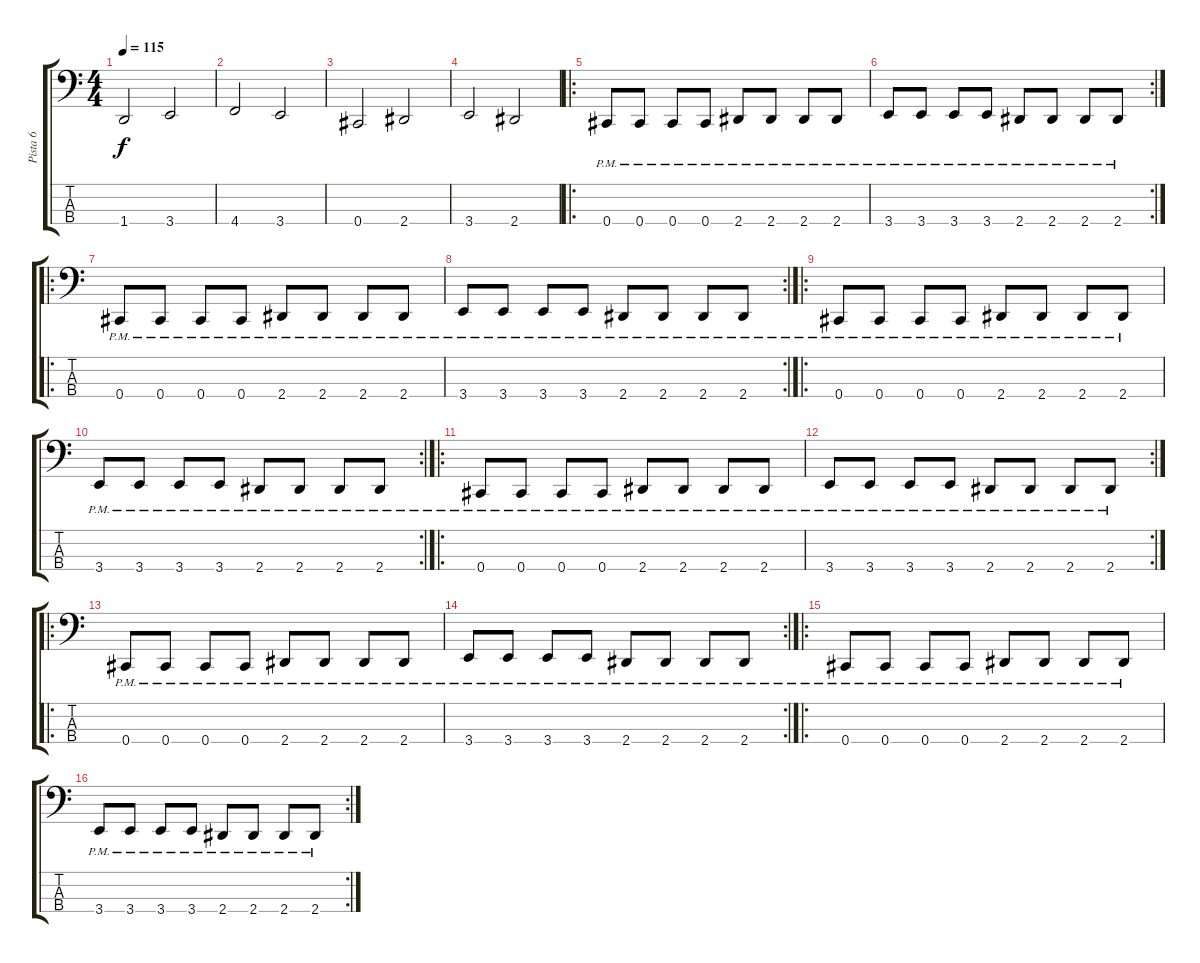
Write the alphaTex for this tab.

\track ("Pista 6" "Pista 6") {instrument electricbassfinger}
\staff {score tabs}
\tuning (E2 B1 Gb1 Db1) {hide}
\ts (4 4)
\tempo 115
\clef f4
\ks c
1.4.2{dy f} 3.4.2 |
4.4.2 3.4.2 |
0.4.2 2.4.2 |
3.4.2 2.4.2 |
\ro
0.4{pm}.8 0.4{pm}.8 0.4{pm}.8 0.4{pm}.8 2.4{pm}.8 2.4{pm}.8 2.4{pm}.8 2.4{pm}.8 |
\rc 2
3.4{pm}.8 3.4{pm}.8 3.4{pm}.8 3.4{pm}.8 2.4{pm}.8 2.4{pm}.8 2.4{pm}.8 2.4{pm}.8 |
\ro
0.4{pm}.8 0.4{pm}.8 0.4{pm}.8 0.4{pm}.8 2.4{pm}.8 2.4{pm}.8 2.4{pm}.8 2.4{pm}.8 |
\rc 2
3.4{pm}.8 3.4{pm}.8 3.4{pm}.8 3.4{pm}.8 2.4{pm}.8 2.4{pm}.8 2.4{pm}.8 2.4{pm}.8 |
\ro
0.4{pm}.8 0.4{pm}.8 0.4{pm}.8 0.4{pm}.8 2.4{pm}.8 2.4{pm}.8 2.4{pm}.8 2.4{pm}.8 |
\rc 2
3.4{pm}.8 3.4{pm}.8 3.4{pm}.8 3.4{pm}.8 2.4{pm}.8 2.4{pm}.8 2.4{pm}.8 2.4{pm}.8 |
\ro
0.4{pm}.8 0.4{pm}.8 0.4{pm}.8 0.4{pm}.8 2.4{pm}.8 2.4{pm}.8 2.4{pm}.8 2.4{pm}.8 |
\rc 2
3.4{pm}.8 3.4{pm}.8 3.4{pm}.8 3.4{pm}.8 2.4{pm}.8 2.4{pm}.8 2.4{pm}.8 2.4{pm}.8 |
\ro
0.4{pm}.8 0.4{pm}.8 0.4{pm}.8 0.4{pm}.8 2.4{pm}.8 2.4{pm}.8 2.4{pm}.8 2.4{pm}.8 |
\rc 2
3.4{pm}.8 3.4{pm}.8 3.4{pm}.8 3.4{pm}.8 2.4{pm}.8 2.4{pm}.8 2.4{pm}.8 2.4{pm}.8 |
\ro
0.4{pm}.8 0.4{pm}.8 0.4{pm}.8 0.4{pm}.8 2.4{pm}.8 2.4{pm}.8 2.4{pm}.8 2.4{pm}.8 |
\rc 2
3.4{pm}.8 3.4{pm}.8 3.4{pm}.8 3.4{pm}.8 2.4{pm}.8 2.4{pm}.8 2.4{pm}.8 2.4{pm}.8
